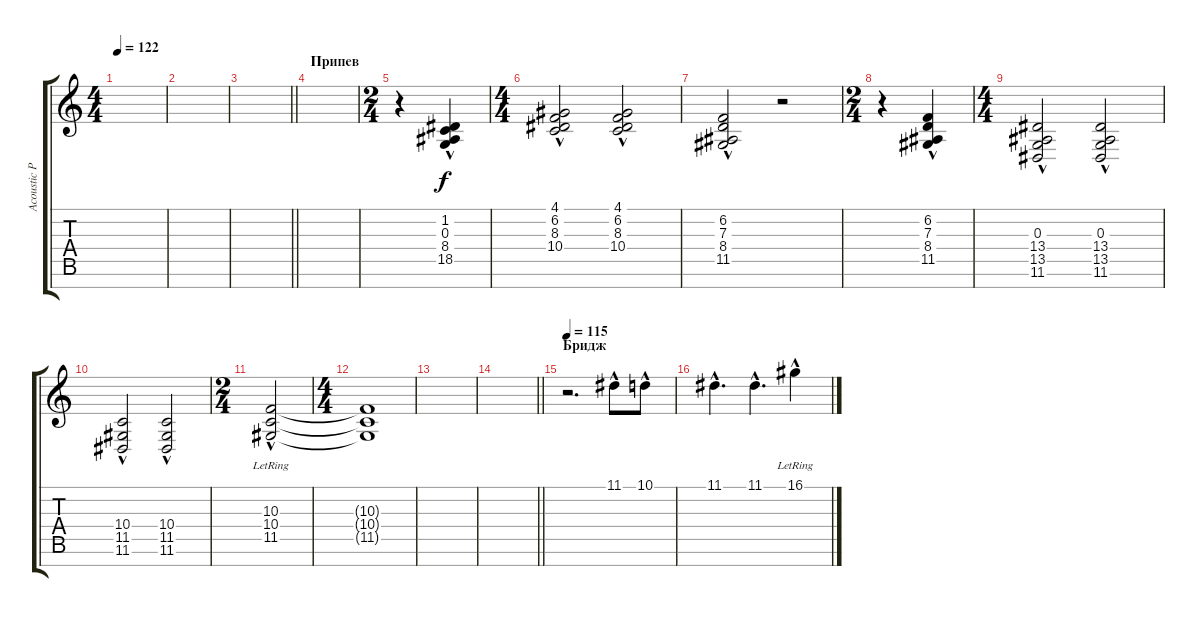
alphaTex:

\track ("Acoustic Piano (Staff 1)" "Acoustic P") {instrument acousticgrandpiano}
\staff {score tabs}
\tuning (E4 B3 G3 D3 A2 E2 B1) {hide}
\ts (4 4)
\tempo 122
\clef g2
\ks c
|
|
\barLineRight lightlight
|
\section ("" "Припев")
|
\ts (2 4)
r.4 (1.2{hac} 0.3{hac} 8.4{hac} 18.5{hac}).4 |
\ts (4 4)
(4.1{hac} 6.2{hac} 8.3{hac} 10.4{hac}).2 (4.1{hac} 6.2{hac} 8.3{hac} 10.4{hac}).2 |
(6.2{hac} 7.3{hac} 8.4{hac} 11.5{hac}).2 r.2 |
\ts (2 4)
r.4 (6.2{hac} 7.3{hac} 8.4{hac} 11.5{hac}).4 |
\ts (4 4)
(0.3{hac} 13.4{hac} 13.5{hac} 11.6{hac}).2 (0.3{hac} 13.4{hac} 13.5{hac} 11.6{hac}).2 |
(10.4{hac} 11.5{hac} 11.6{hac}).2 (10.4{hac} 11.5{hac} 11.6{hac}).2 |
\ts (2 4)
(10.3{hac lr} 10.4{hac lr} 11.5{hac lr}).2 |
\ts (4 4)
(10.3{t} 10.4{t} 11.5{t}).1 |
|
\barLineRight lightlight
|
\section ("" "Бридж")
\tempo 115
r.2{d} 11.1{hac}.8 10.1{hac}.8 |
11.1{hac}.4{d} 11.1{hac}.4{d} 16.1{hac lr}.4
